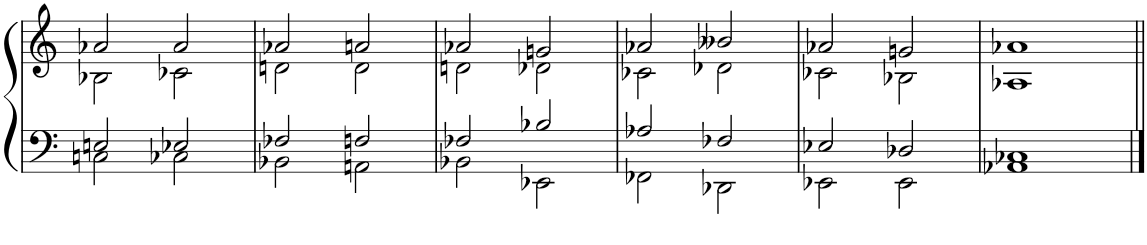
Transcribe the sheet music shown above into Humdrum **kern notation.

**kern	**kern
*part1	*part1
*staff2	*staff1
*I"Piano	*
*I'Pno.	*
!!LO:PB:g=z
*clefF4	*clefG2
*k[]	*k[]
*M2/2	*M2/2
=34	=34
*^	*^
*	*^	*	*
1ryy	2En/	2Cn\	2a-X/	2B-X\
.	2E-X/	2C-X\	2a-/	2c-X\
=35	=35	=35	=35	=35
1ryy	2F-X/	2BB-X\	2a-X/	2dn\
.	2Fn/	2AAn\	2an/	2d\
=36	=36	=36	=36	=36
1ryy	2F-X/	2BB-X\	2a-X/	2dn\
.	2B-X/	2EE-X\	2gn/	2d-X\
=37	=37	=37	=37	=37
1ryy	2A-X/	2FF-X\	2a-X/	2c-X\
.	2F-X/	2DD-X\	2b--X/	2d-X\
=38	=38	=38	=38	=38
1ryy	2E-X/	2EE-X\	2a-X/	2c-X\
.	2D-X/	2EE-\	2gn/	2B-X\
=39	=39	=39	=39	=39
1ryy	1C-X	1AA-X	1a-X	1A-X
*v	*v	*v	*	*
*	*v	*v
=||	=||
*-	*-
